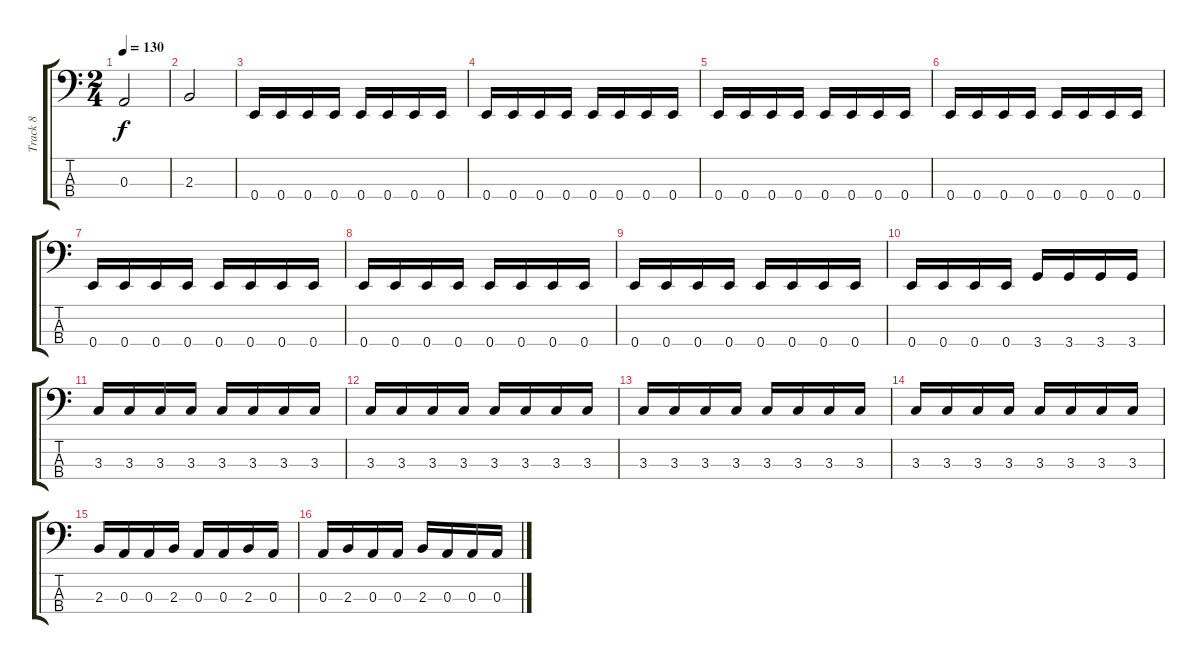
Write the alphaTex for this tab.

\track ("Track 8" "Track 8") {instrument electricbassfinger}
\staff {score tabs}
\tuning (G2 D2 A1 E1) {hide}
\ts (2 4)
\tempo 130
\clef f4
\ks c
0.3{t}.2{dy f} |
2.3.2 |
0.4.16 0.4.16 0.4.16 0.4.16 0.4.16 0.4.16 0.4.16 0.4.16 |
0.4.16 0.4.16 0.4.16 0.4.16 0.4.16 0.4.16 0.4.16 0.4.16 |
0.4.16 0.4.16 0.4.16 0.4.16 0.4.16 0.4.16 0.4.16 0.4.16 |
0.4.16 0.4.16 0.4.16 0.4.16 0.4.16 0.4.16 0.4.16 0.4.16 |
0.4.16 0.4.16 0.4.16 0.4.16 0.4.16 0.4.16 0.4.16 0.4.16 |
0.4.16 0.4.16 0.4.16 0.4.16 0.4.16 0.4.16 0.4.16 0.4.16 |
0.4.16 0.4.16 0.4.16 0.4.16 0.4.16 0.4.16 0.4.16 0.4.16 |
0.4.16 0.4.16 0.4.16 0.4.16 3.4.16 3.4.16 3.4.16 3.4.16 |
3.3.16 3.3.16 3.3.16 3.3.16 3.3.16 3.3.16 3.3.16 3.3.16 |
3.3.16 3.3.16 3.3.16 3.3.16 3.3.16 3.3.16 3.3.16 3.3.16 |
3.3.16 3.3.16 3.3.16 3.3.16 3.3.16 3.3.16 3.3.16 3.3.16 |
3.3.16 3.3.16 3.3.16 3.3.16 3.3.16 3.3.16 3.3.16 3.3.16 |
2.3.16 0.3.16 0.3.16 2.3.16 0.3.16 0.3.16 2.3.16 0.3.16 |
0.3.16 2.3.16 0.3.16 0.3.16 2.3.16 0.3.16 0.3.16 0.3.16
